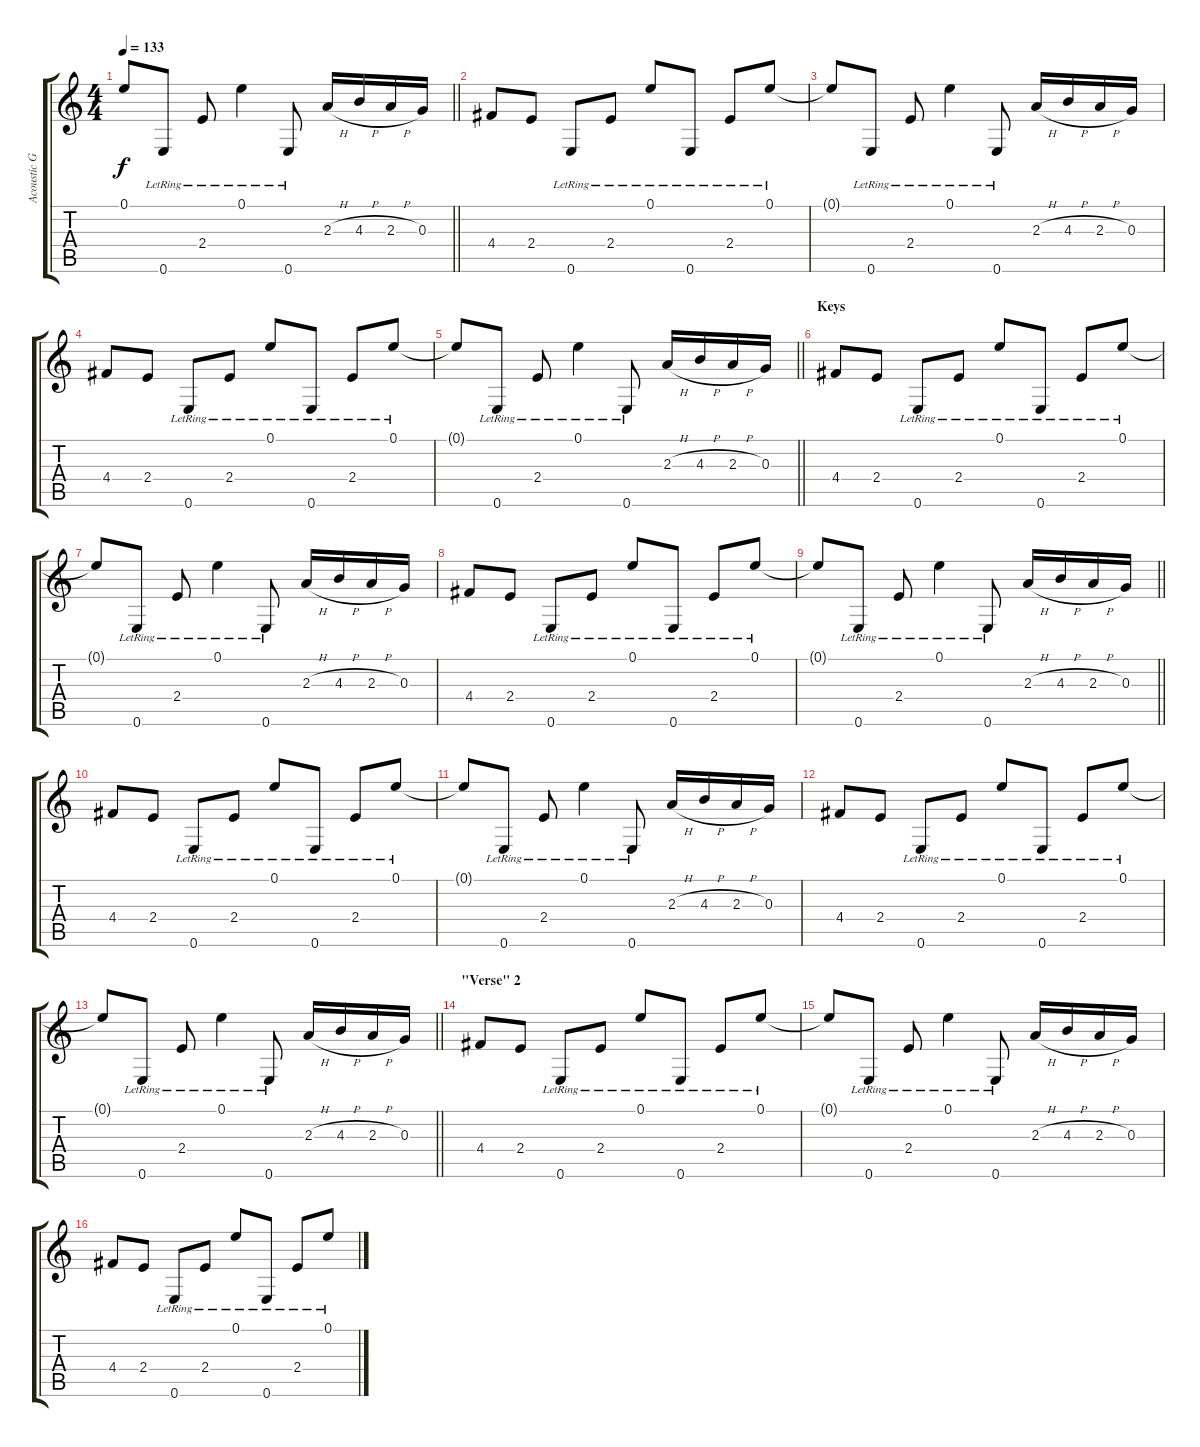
\track ("Acoustic Guitars" "Acoustic G") {instrument acousticguitarsteel}
\staff {score tabs}
\tuning (E4 B3 G3 D3 A2 E2) {hide}
\ts (4 4)
\tempo 133
\clef g2
\barLineRight lightlight
\ks c
0.1{t}.8{dy f} 0.6{lr}.8 2.4{lr}.8 0.1{lr}.4 0.6{lr}.8 2.3{h}.16 4.3{h}.16 2.3{h}.16 0.3.16 |
\section ("" "")
4.4.8 2.4.8 0.6{lr}.8 2.4{lr}.8 0.1{lr}.8 0.6{lr}.8 2.4{lr}.8 0.1{lr}.8 |
0.1{t}.8 0.6{lr}.8 2.4{lr}.8 0.1{lr}.4 0.6{lr}.8 2.3{h}.16 4.3{h}.16 2.3{h}.16 0.3.16 |
4.4.8 2.4.8 0.6{lr}.8 2.4{lr}.8 0.1{lr}.8 0.6{lr}.8 2.4{lr}.8 0.1{lr}.8 |
\barLineRight lightlight
0.1{t}.8 0.6{lr}.8 2.4{lr}.8 0.1{lr}.4 0.6{lr}.8 2.3{h}.16 4.3{h}.16 2.3{h}.16 0.3.16 |
\section ("" "Keys")
4.4.8 2.4.8 0.6{lr}.8 2.4{lr}.8 0.1{lr}.8 0.6{lr}.8 2.4{lr}.8 0.1{lr}.8 |
0.1{t}.8 0.6{lr}.8 2.4{lr}.8 0.1{lr}.4 0.6{lr}.8 2.3{h}.16 4.3{h}.16 2.3{h}.16 0.3.16 |
4.4.8 2.4.8 0.6{lr}.8 2.4{lr}.8 0.1{lr}.8 0.6{lr}.8 2.4{lr}.8 0.1{lr}.8 |
\barLineRight lightlight
0.1{t}.8 0.6{lr}.8 2.4{lr}.8 0.1{lr}.4 0.6{lr}.8 2.3{h}.16 4.3{h}.16 2.3{h}.16 0.3.16 |
\section ("" "")
4.4.8 2.4.8 0.6{lr}.8 2.4{lr}.8 0.1{lr}.8 0.6{lr}.8 2.4{lr}.8 0.1{lr}.8 |
0.1{t}.8 0.6{lr}.8 2.4{lr}.8 0.1{lr}.4 0.6{lr}.8 2.3{h}.16 4.3{h}.16 2.3{h}.16 0.3.16 |
4.4.8 2.4.8 0.6{lr}.8 2.4{lr}.8 0.1{lr}.8 0.6{lr}.8 2.4{lr}.8 0.1{lr}.8 |
\barLineRight lightlight
0.1{t}.8 0.6{lr}.8 2.4{lr}.8 0.1{lr}.4 0.6{lr}.8 2.3{h}.16 4.3{h}.16 2.3{h}.16 0.3.16 |
\section ("" "\"Verse\" 2")
4.4.8 2.4.8 0.6{lr}.8 2.4{lr}.8 0.1{lr}.8 0.6{lr}.8 2.4{lr}.8 0.1{lr}.8 |
0.1{t}.8 0.6{lr}.8 2.4{lr}.8 0.1{lr}.4 0.6{lr}.8 2.3{h}.16 4.3{h}.16 2.3{h}.16 0.3.16 |
4.4.8 2.4.8 0.6{lr}.8 2.4{lr}.8 0.1{lr}.8 0.6{lr}.8 2.4{lr}.8 0.1{lr}.8
